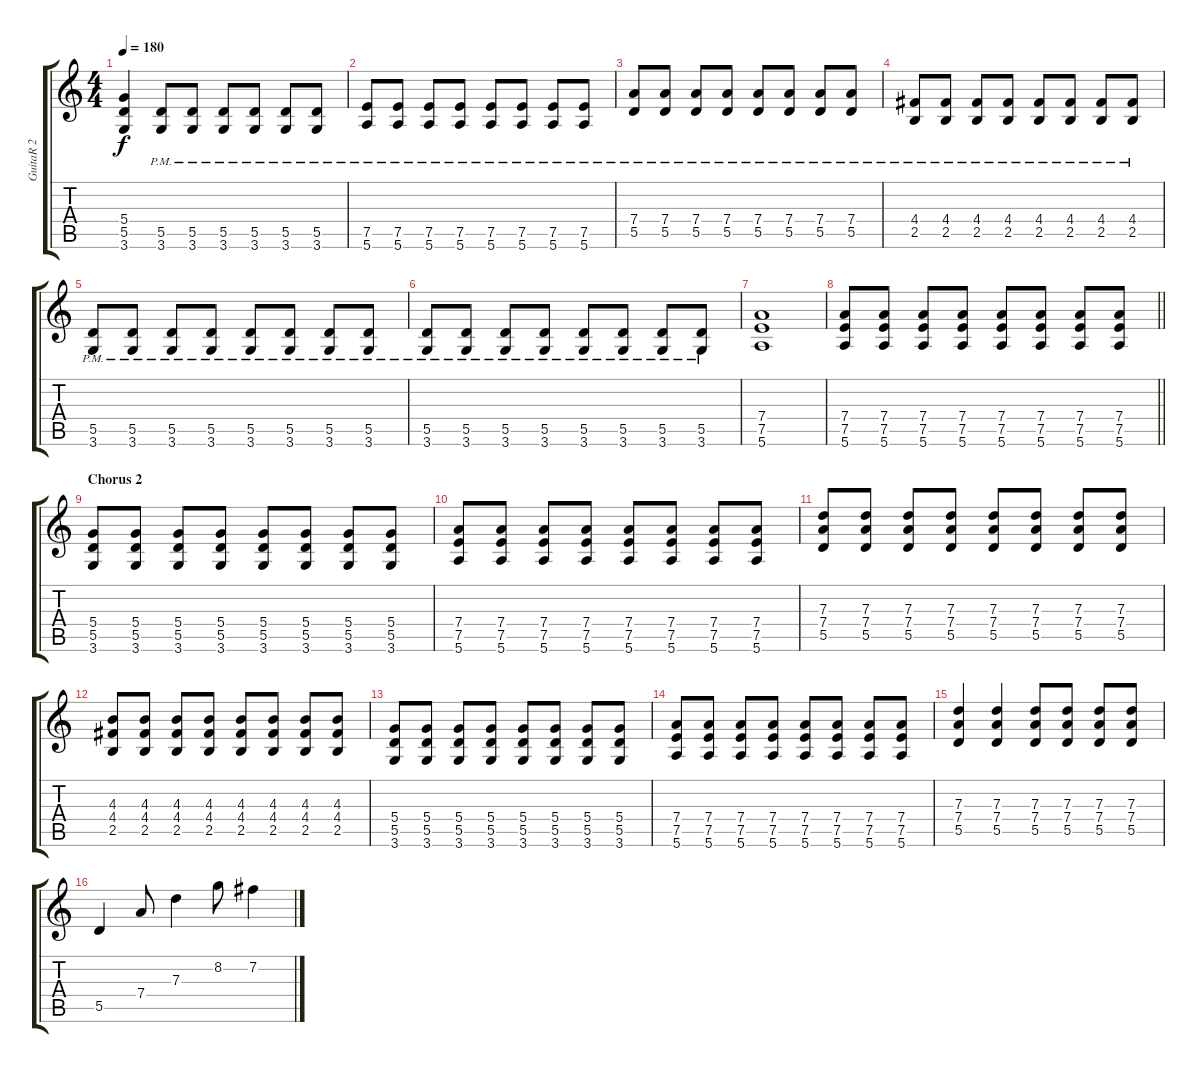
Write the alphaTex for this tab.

\track ("GuitaR 2" "GuitaR 2") {instrument overdrivenguitar}
\staff {score tabs}
\tuning (E4 B3 G3 D3 A2 E2) {hide}
\ts (4 4)
\tempo 180
\clef g2
\ks c
(5.4 5.5 3.6).4{dy f} (5.5{pm} 3.6{pm}).8 (5.5{pm} 3.6{pm}).8 (5.5{pm} 3.6{pm}).8 (5.5{pm} 3.6{pm}).8 (5.5{pm} 3.6{pm}).8 (5.5{pm} 3.6{pm}).8 |
(7.5{pm} 5.6{pm}).8 (7.5{pm} 5.6{pm}).8 (7.5{pm} 5.6{pm}).8 (7.5{pm} 5.6{pm}).8 (7.5{pm} 5.6{pm}).8 (7.5{pm} 5.6{pm}).8 (7.5{pm} 5.6{pm}).8 (7.5{pm} 5.6{pm}).8 |
(7.4{pm} 5.5{pm}).8 (7.4{pm} 5.5{pm}).8 (7.4{pm} 5.5{pm}).8 (7.4{pm} 5.5{pm}).8 (7.4{pm} 5.5{pm}).8 (7.4{pm} 5.5{pm}).8 (7.4{pm} 5.5{pm}).8 (7.4{pm} 5.5{pm}).8 |
(4.4{pm} 2.5{pm}).8 (4.4{pm} 2.5{pm}).8 (4.4{pm} 2.5{pm}).8 (4.4{pm} 2.5{pm}).8 (4.4{pm} 2.5{pm}).8 (4.4{pm} 2.5{pm}).8 (4.4{pm} 2.5{pm}).8 (4.4{pm} 2.5{pm}).8 |
(5.5{pm} 3.6{pm}).8 (5.5{pm} 3.6{pm}).8 (5.5{pm} 3.6{pm}).8 (5.5{pm} 3.6{pm}).8 (5.5{pm} 3.6{pm}).8 (5.5{pm} 3.6{pm}).8 (5.5{pm} 3.6{pm}).8 (5.5{pm} 3.6{pm}).8 |
(5.5{pm} 3.6{pm}).8 (5.5{pm} 3.6{pm}).8 (5.5{pm} 3.6{pm}).8 (5.5{pm} 3.6{pm}).8 (5.5{pm} 3.6{pm}).8 (5.5{pm} 3.6{pm}).8 (5.5{pm} 3.6{pm}).8 (5.5{pm} 3.6{pm}).8 |
(7.4 7.5 5.6).1 |
\barLineRight lightlight
(7.4 7.5 5.6).8 (7.4 7.5 5.6).8 (7.4 7.5 5.6).8 (7.4 7.5 5.6).8 (7.4 7.5 5.6).8 (7.4 7.5 5.6).8 (7.4 7.5 5.6).8 (7.4 7.5 5.6).8 |
\section ("" "Chorus 2")
(5.4 5.5 3.6).8 (5.4 5.5 3.6).8 (5.4 5.5 3.6).8 (5.4 5.5 3.6).8 (5.4 5.5 3.6).8 (5.4 5.5 3.6).8 (5.4 5.5 3.6).8 (5.4 5.5 3.6).8 |
(7.4 7.5 5.6).8 (7.4 7.5 5.6).8 (7.4 7.5 5.6).8 (7.4 7.5 5.6).8 (7.4 7.5 5.6).8 (7.4 7.5 5.6).8 (7.4 7.5 5.6).8 (7.4 7.5 5.6).8 |
(7.3 7.4 5.5).8 (7.3 7.4 5.5).8 (7.3 7.4 5.5).8 (7.3 7.4 5.5).8 (7.3 7.4 5.5).8 (7.3 7.4 5.5).8 (7.3 7.4 5.5).8 (7.3 7.4 5.5).8 |
(4.3 4.4 2.5).8 (4.3 4.4 2.5).8 (4.3 4.4 2.5).8 (4.3 4.4 2.5).8 (4.3 4.4 2.5).8 (4.3 4.4 2.5).8 (4.3 4.4 2.5).8 (4.3 4.4 2.5).8 |
(5.4 5.5 3.6).8 (5.4 5.5 3.6).8 (5.4 5.5 3.6).8 (5.4 5.5 3.6).8 (5.4 5.5 3.6).8 (5.4 5.5 3.6).8 (5.4 5.5 3.6).8 (5.4 5.5 3.6).8 |
(7.4 7.5 5.6).8 (7.4 7.5 5.6).8 (7.4 7.5 5.6).8 (7.4 7.5 5.6).8 (7.4 7.5 5.6).8 (7.4 7.5 5.6).8 (7.4 7.5 5.6).8 (7.4 7.5 5.6).8 |
(7.3 7.4 5.5).4 (7.3 7.4 5.5).4 (7.3 7.4 5.5).8 (7.3 7.4 5.5).8 (7.3 7.4 5.5).8 (7.3 7.4 5.5).8 |
5.5.4 7.4.8 7.3.4 8.2.8 7.2.4
